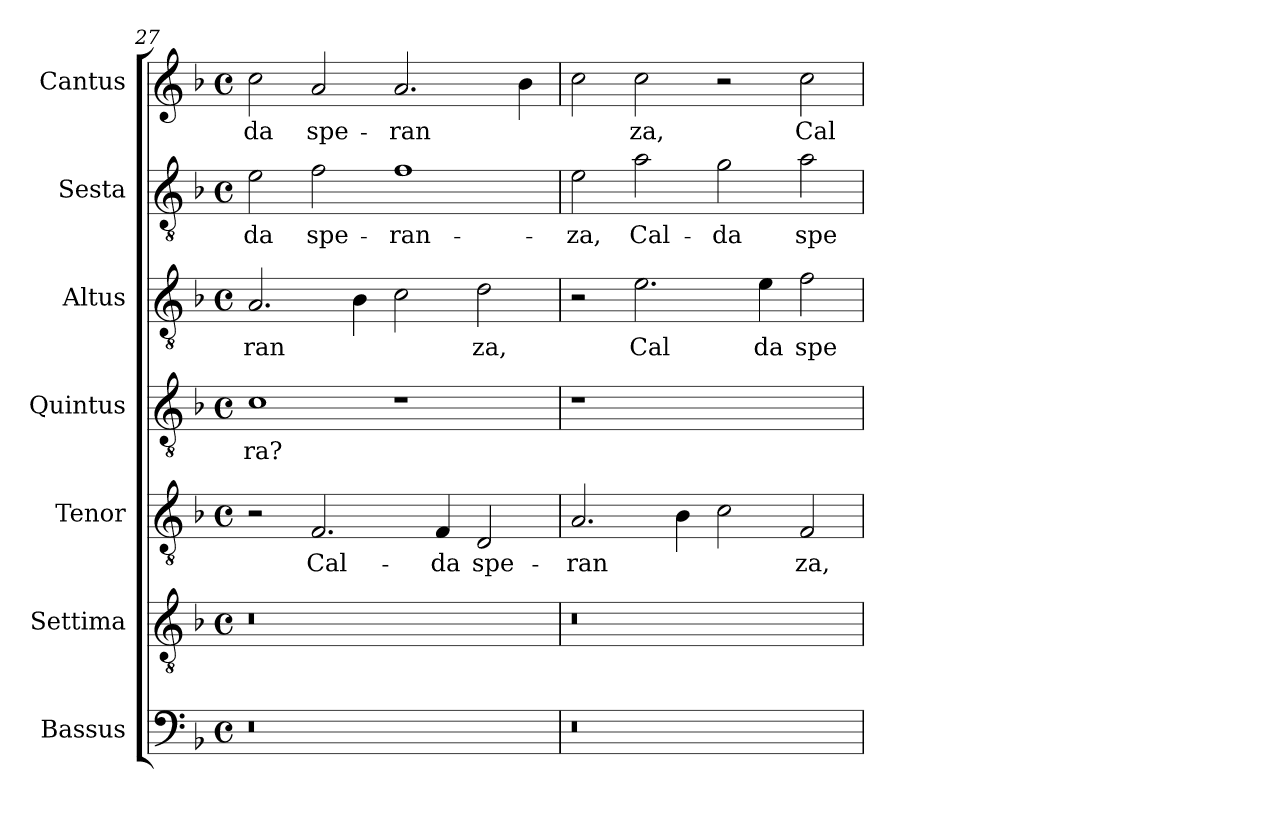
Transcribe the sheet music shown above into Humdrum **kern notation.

**kern	**kern	**kern	**text	**kern	**text	**kern	**text	**kern	**text	**kern	**text
*part7	*part6	*part5	*part5	*part4	*part4	*part3	*part3	*part2	*part2	*part1	*part1
*staff7	*staff6	*staff5	*staff5	*staff4	*staff4	*staff3	*staff3	*staff2	*staff2	*staff1	*staff1
*I"Bassus	*I"Settima	*I"Tenor	*	*I"Quintus	*	*I"Altus	*	*I"Sesta	*	*I"Cantus	*
!!LO:PB:g=z
*clefF4	*clefGv2	*clefGv2	*	*clefGv2	*	*clefGv2	*	*clefGv2	*	*clefG2	*
*k[b-]	*k[b-]	*k[b-]	*	*k[b-]	*	*k[b-]	*	*k[b-]	*	*k[b-]	*
*F:	*F:	*F:	*	*F:	*	*F:	*	*F:	*	*F:	*
*M4/4	*M4/4	*M4/4	*	*M4/4	*	*M4/4	*	*M4/4	*	*M4/4	*
*met(c)	*met(c)	*met(c)	*	*met(c)	*	*met(c)	*	*met(c)	*	*met(c)	*
=27	=27	=27	=27	=27	=27	=27	=27	=27	=27	=27	=27
!	!	!	!	!	!LO:LY:b:cj	!	!LO:LY:b:cj	!	!LO:LY:b:cj	!	!LO:LY:b:cj
0r	0r	2r	.	1c	ra?	2.A/	ran	2e\	-da	2cc\	da
!	!	!	!LO:LY:b:cj	!	!	!	!	!	!LO:LY:b:cj	!	!LO:LY:b:cj
.	.	2.F/	Cal-	.	.	.	.	2f\	spe-	2a/	spe-
!	!	!	!	!	!	!	!LO:LY:b:cj	!	!	!	!
.	.	.	.	.	.	4B-\	.	.	.	.	.
!	!	!	!	!	!	!	!LO:LY:b:cj	!	!LO:LY:b:cj	!	!LO:LY:b:cj
.	.	.	.	1r	.	2c\	.	1f	-ran-	2.a/	-ran-
!	!	!	!LO:LY:b:cj	!	!	!	!	!	!	!	!
.	.	4F/	-da	.	.	.	.	.	.	.	.
!	!	!	!LO:LY:b:cj	!	!	!	!LO:LY:b:cj	!	!	!	!
.	.	2D/	spe-	.	.	2d\	za,	.	.	.	.
!	!	!	!	!	!	!	!	!	!	!	!LO:LY:b:cj
.	.	.	.	.	.	.	.	.	.	4b-\	--
=28	=28	=28	=28	=28	=28	=28	=28	=28	=28	=28	=28
!	!	!	!LO:LY:b:cj	!	!	!	!	!	!LO:LY:b:cj	!	!LO:LY:b:cj
0r	0r	2.A/	-ran-	1r	.	2r	.	2e\	-za,	2cc\	--
!	!	!	!	!	!	!	!LO:LY:b:cj	!	!LO:LY:b:cj	!	!LO:LY:b:cj
.	.	.	.	.	.	2.e\	Cal	2a\	Cal-	2cc\	-za,
!	!	!	!LO:LY:b:cj	!	!	!	!	!	!	!	!
.	.	4B-\	--	.	.	.	.	.	.	.	.
!	!	!	!LO:LY:b:cj	!	!	!	!	!	!LO:LY:b:cj	!	!
.	.	2c\	--	1ryy	.	.	.	2g\	-da	2r	.
!	!	!	!	!	!	!	!LO:LY:b:cj	!	!	!	!
.	.	.	.	.	.	4e\	da	.	.	.	.
!	!	!	!LO:LY:b:cj	!	!	!	!LO:LY:b:cj	!	!LO:LY:b:cj	!	!LO:LY:b:cj
.	.	2F/	-za,	.	.	2f\	spe	2a\	spe-	2cc\	Cal-
=	=	=	=	=	=	=	=	=	=	=	=
*-	*-	*-	*-	*-	*-	*-	*-	*-	*-	*-	*-
